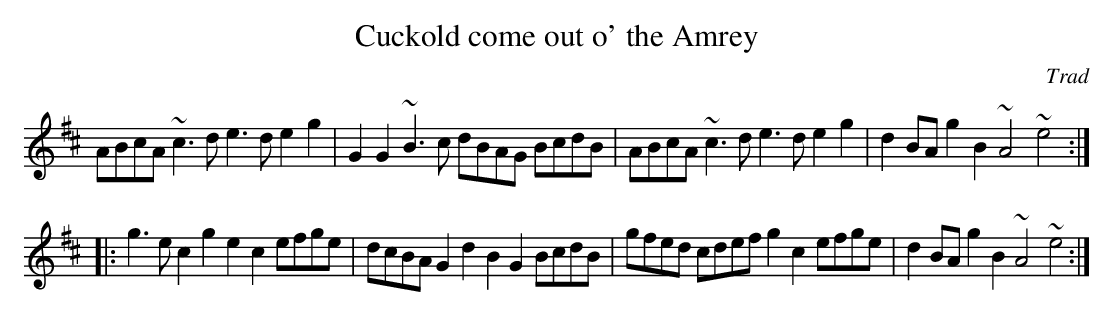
X:1
T:Cuckold come out o' the Amrey
C:Trad
M:4/4l
K:D
ABcA ~c3d e3de2g2 | G2G2 ~B3c dBAG BcdB|ABcA ~c3d e3de2g2 | d2BA g2B2 ~A4 ~e4:|
|:g3ec2g2 e2c2 efge| dcBA G2d2 B2G2 BcdB| gfed cdef g2c2 efge | d2BA g2B2 ~A4 ~e4 :|
